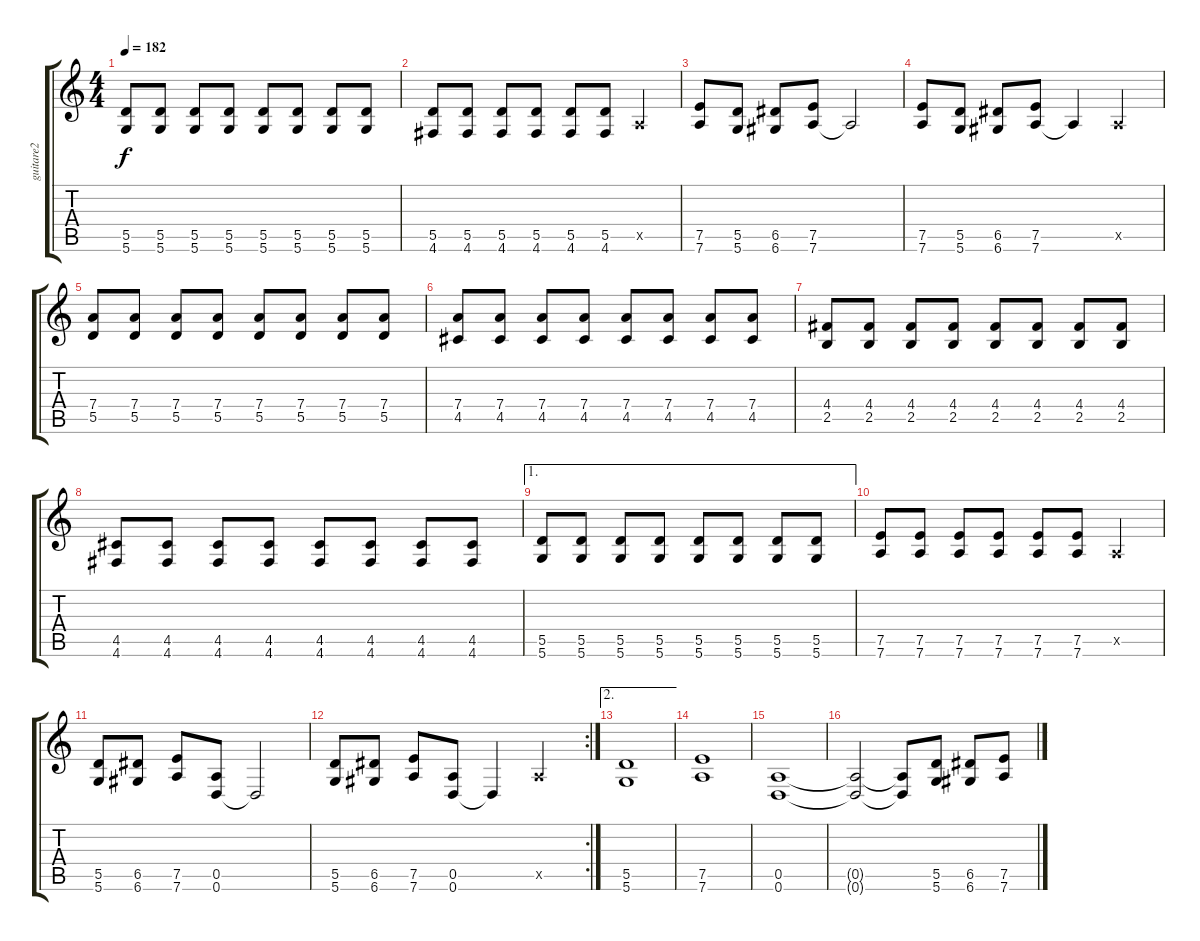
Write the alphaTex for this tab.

\track ("guitare2" "guitare2") {instrument distortionguitar}
\staff {score tabs}
\tuning (E4 B3 G3 D3 A2 D2) {hide}
\ts (4 4)
\tempo 182
\clef g2
\ks c
(5.5 5.6).8{dy f} (5.5 5.6).8 (5.5 5.6).8 (5.5 5.6).8 (5.5 5.6).8 (5.5 5.6).8 (5.5 5.6).8 (5.5 5.6).8 |
(5.5 4.6).8 (5.5 4.6).8 (5.5 4.6).8 (5.5 4.6).8 (5.5 4.6).8 (5.5 4.6).8 0.5{x}.4 |
(7.5 7.6).8 (5.5 5.6).8 (6.5 6.6).8 (7.5 7.6).8 7.6{t}.2 |
(7.5 7.6).8 (5.5 5.6).8 (6.5 6.6).8 (7.5 7.6).8 7.6{t}.4 0.5{x}.4 |
(7.4 5.5).8 (7.4 5.5).8 (7.4 5.5).8 (7.4 5.5).8 (7.4 5.5).8 (7.4 5.5).8 (7.4 5.5).8 (7.4 5.5).8 |
(7.4 4.5).8 (7.4 4.5).8 (7.4 4.5).8 (7.4 4.5).8 (7.4 4.5).8 (7.4 4.5).8 (7.4 4.5).8 (7.4 4.5).8 |
(4.4 2.5).8 (4.4 2.5).8 (4.4 2.5).8 (4.4 2.5).8 (4.4 2.5).8 (4.4 2.5).8 (4.4 2.5).8 (4.4 2.5).8 |
(4.5 4.6).8 (4.5 4.6).8 (4.5 4.6).8 (4.5 4.6).8 (4.5 4.6).8 (4.5 4.6).8 (4.5 4.6).8 (4.5 4.6).8 |
\ae 1
(5.5 5.6).8 (5.5 5.6).8 (5.5 5.6).8 (5.5 5.6).8 (5.5 5.6).8 (5.5 5.6).8 (5.5 5.6).8 (5.5 5.6).8 |
(7.5 7.6).8 (7.5 7.6).8 (7.5 7.6).8 (7.5 7.6).8 (7.5 7.6).8 (7.5 7.6).8 0.5{x}.4 |
(5.5 5.6).8 (6.5 6.6).8 (7.5 7.6).8 (0.5 0.6).8 0.6{t}.2 |
\rc 2
(5.5 5.6).8 (6.5 6.6).8 (7.5 7.6).8 (0.5 0.6).8 0.6{t}.4 0.5{x}.4 |
\ae 2
(5.5 5.6).1 |
(7.5 7.6).1 |
(0.5 0.6).1 |
(0.5{t} 0.6{t}).2 (0.5{t} 0.6{t}).8 (5.5 5.6).8 (6.5 6.6).8 (7.5 7.6).8
